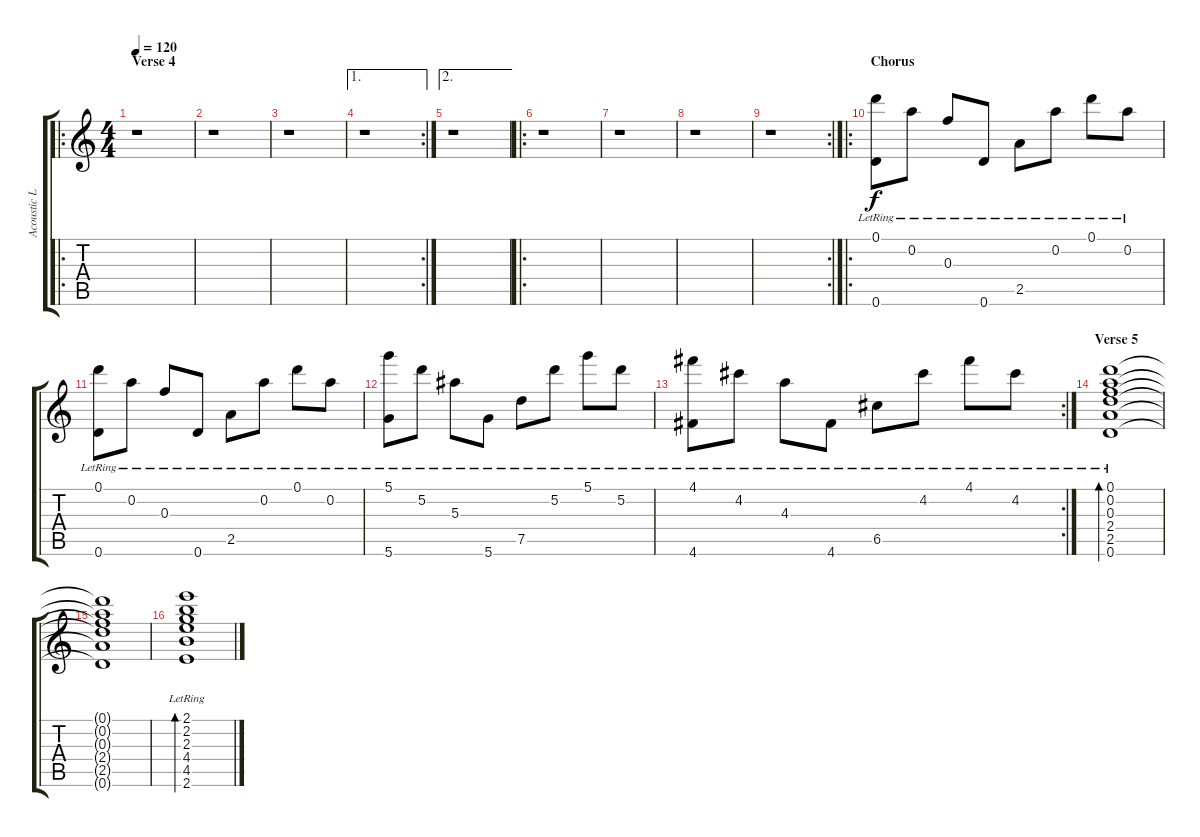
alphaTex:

\track ("Acoustic Lead" "Acoustic L") {instrument acousticguitarsteel}
\staff {score tabs}
\tuning (D5 A4 F4 C4 G3 D3) {hide}
\ro
\ts (4 4)
\section ("" "Verse 4")
\tempo 120
\clef g2
\ks c
r.1{dy f} |
r.1 |
r.1 |
\ae 1
\rc 2
r.1 |
\ae 2
r.1 |
\ro
r.1 |
r.1 |
r.1 |
\rc 2
r.1 |
\ro
\section ("" "Chorus")
(0.1{lr} 0.6{lr}).8 0.2{lr}.8 0.3{lr}.8 0.6{lr}.8 2.5{lr}.8 0.2{lr}.8 0.1{lr}.8 0.2{lr}.8 |
(0.1{lr} 0.6{lr}).8 0.2{lr}.8 0.3{lr}.8 0.6{lr}.8 2.5{lr}.8 0.2{lr}.8 0.1{lr}.8 0.2{lr}.8 |
(5.1{lr} 5.6{lr}).8 5.2{lr}.8 5.3{lr}.8 5.6{lr}.8 7.5{lr}.8 5.2{lr}.8 5.1{lr}.8 5.2{lr}.8 |
\rc 2
(4.1{lr} 4.6{lr}).8 4.2{lr}.8 4.3{lr}.8 4.6{lr}.8 6.5{lr}.8 4.2{lr}.8 4.1{lr}.8 4.2{lr}.8 |
\section ("" "Verse 5")
(0.1{lr} 0.2{lr} 0.3{lr} 2.4{lr} 2.5{lr} 0.6{lr}).1{bd 480} |
(0.1{t} 0.2{t} 0.3{t} 2.4{t} 2.5{t} 0.6{t}).1 |
(2.1{lr} 2.2{lr} 2.3{lr} 4.4{lr} 4.5{lr} 2.6{lr}).1{bd 480}
